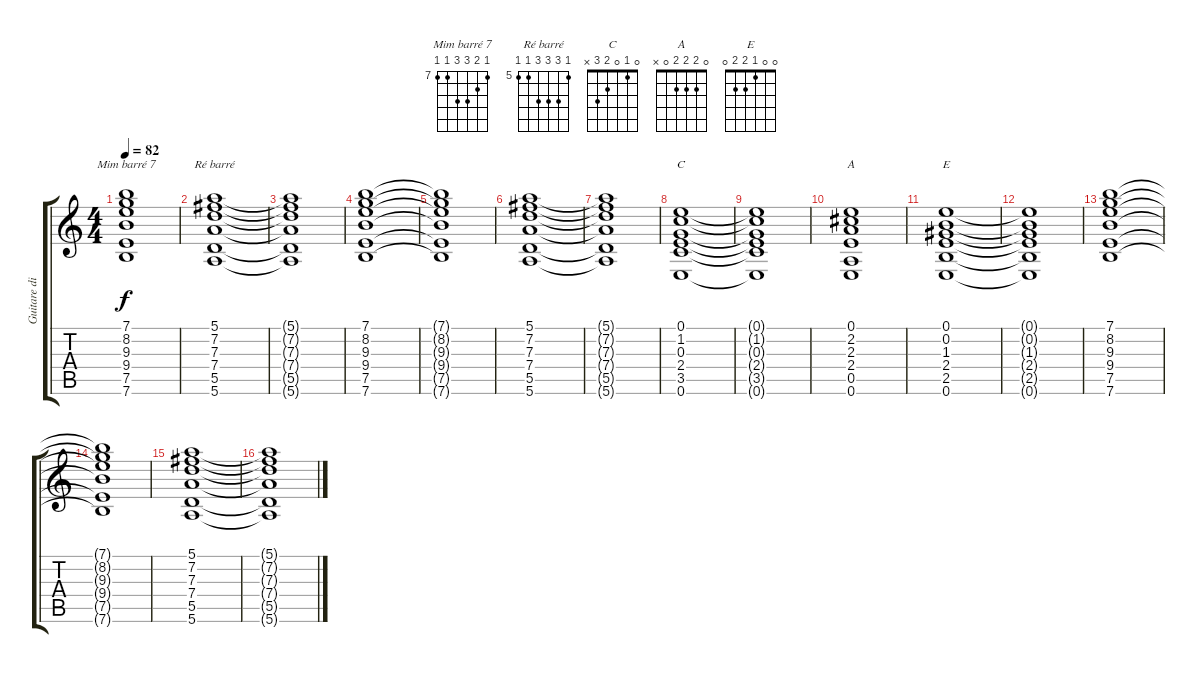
\track ("Guitare disto" "Guitare di") {instrument overdrivenguitar}
\staff {score tabs}
\tuning (E4 B3 G3 D3 A2 E2) {hide}
\chord ("Mim barré 7" 7 8 9 9 7 7) {firstfret 7}
\chord ("Ré barré" 5 7 7 7 5 5) {firstfret 5}
\chord ("C" 0 1 0 2 3 x)
\chord ("A" 0 2 2 2 0 x)
\chord ("E" 0 0 1 2 2 0)
\ts (4 4)
\tempo 82
\clef g2
\ks c
(7.1{t} 8.2{t} 9.3{t} 9.4{t} 7.5{t} 7.6{t}).1{ch "Mim barré 7" dy f} |
(5.1 7.2 7.3 7.4 5.5 5.6).1{ch "Ré barré"} |
(5.1{t} 7.2{t} 7.3{t} 7.4{t} 5.5{t} 5.6{t}).1 |
(7.1 8.2 9.3 9.4 7.5 7.6).1 |
(7.1{t} 8.2{t} 9.3{t} 9.4{t} 7.5{t} 7.6{t}).1 |
(5.1 7.2 7.3 7.4 5.5 5.6).1 |
(5.1{t} 7.2{t} 7.3{t} 7.4{t} 5.5{t} 5.6{t}).1 |
(0.1 1.2 0.3 2.4 3.5 0.6).1{ch "C"} |
(0.1{t} 1.2{t} 0.3{t} 2.4{t} 3.5{t} 0.6{t}).1 |
(0.1 2.2 2.3 2.4 0.5 0.6).1{ch "A"} |
(0.1 0.2 1.3 2.4 2.5 0.6).1{ch "E"} |
(0.1{t} 0.2{t} 1.3{t} 2.4{t} 2.5{t} 0.6{t}).1 |
(7.1 8.2 9.3 9.4 7.5 7.6).1 |
(7.1{t} 8.2{t} 9.3{t} 9.4{t} 7.5{t} 7.6{t}).1 |
(5.1 7.2 7.3 7.4 5.5 5.6).1 |
(5.1{t} 7.2{t} 7.3{t} 7.4{t} 5.5{t} 5.6{t}).1
